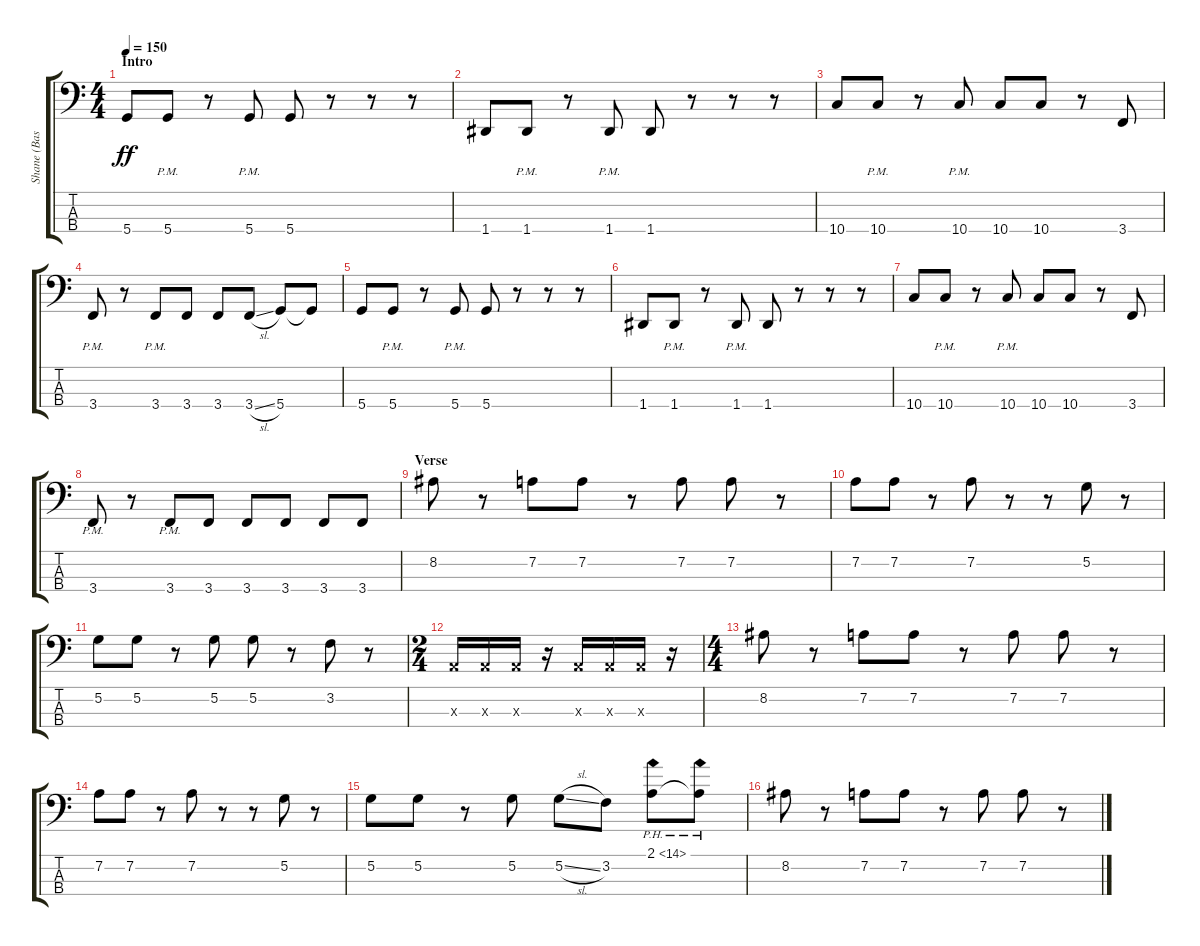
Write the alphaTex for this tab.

\track ("Shane (Bass)" "Shane (Bas") {instrument electricbassfinger}
\staff {score tabs}
\tuning (G2 D2 A1 D1) {hide}
\ts (4 4)
\section ("" "Intro")
\tempo 150
\clef f4
\ks c
5.4.8{dy ff instrument electricbassfinger} 5.4{pm}.8 r.8 5.4{pm}.8 5.4.8 r.8 r.8 r.8 |
1.4.8 1.4{pm}.8 r.8 1.4{pm}.8 1.4.8 r.8 r.8 r.8 |
10.4.8 10.4{pm}.8 r.8 10.4{pm}.8 10.4.8 10.4.8 r.8 3.4.8 |
3.4{pm}.8 r.8 3.4{pm}.8 3.4.8 3.4.8 3.4{sl}.8 5.4.8 5.4{t}.8 |
5.4.8 5.4{pm}.8 r.8 5.4{pm}.8 5.4.8 r.8 r.8 r.8 |
1.4.8 1.4{pm}.8 r.8 1.4{pm}.8 1.4.8 r.8 r.8 r.8 |
10.4.8 10.4{pm}.8 r.8 10.4{pm}.8 10.4.8 10.4.8 r.8 3.4.8 |
3.4{pm}.8 r.8 3.4{pm}.8 3.4.8 3.4.8 3.4.8 3.4.8 3.4.8 |
\section ("" "Verse")
8.2.8 r.8 7.2.8 7.2.8 r.8 7.2.8 7.2.8 r.8 |
7.2.8 7.2.8 r.8 7.2.8 r.8 r.8 5.2.8 r.8 |
5.2.8 5.2.8 r.8 5.2.8 5.2.8 r.8 3.2.8 r.8 |
\ts (2 4)
0.3{x}.16 0.3{x}.16 0.3{x}.16 r.16 0.3{x}.16 0.3{x}.16 0.3{x}.16 r.16 |
\ts (4 4)
8.2.8 r.8 7.2.8 7.2.8 r.8 7.2.8 7.2.8 r.8 |
7.2.8 7.2.8 r.8 7.2.8 r.8 r.8 5.2.8 r.8 |
5.2.8 5.2.8 r.8 5.2.8 5.2{sl}.8 3.2.8 2.1{ph 12}.8 2.1{ph 12 t}.8 |
8.2.8 r.8 7.2.8 7.2.8 r.8 7.2.8 7.2.8 r.8
